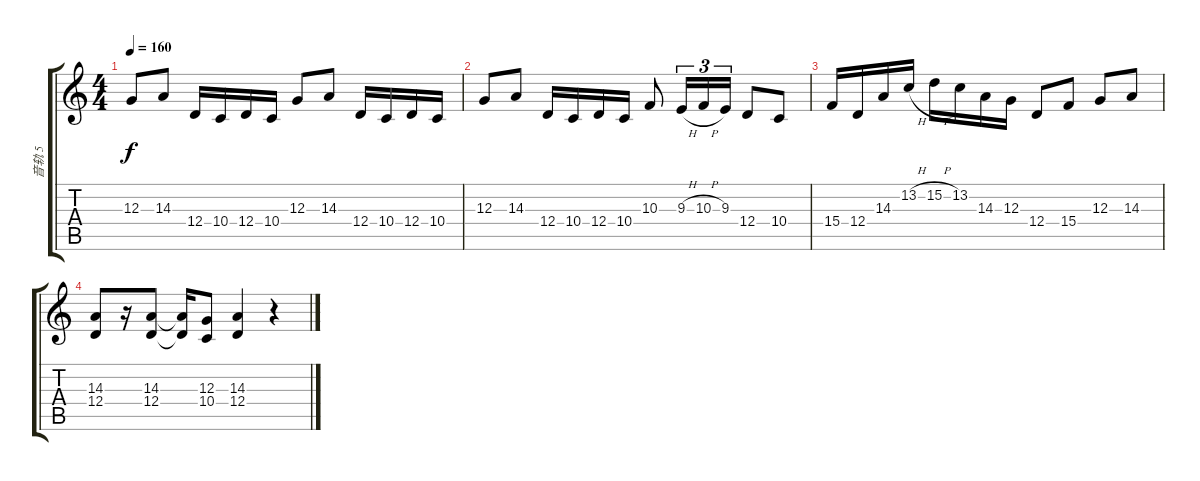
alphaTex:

\track ("音轨 5" "音轨 5") {instrument stringensemble1}
\staff {score tabs}
\tuning (E4 B3 G3 D3 A2 E2) {hide}
\ts (4 4)
\tempo 160
\clef g2
\ks c
12.3.8{dy f} 14.3.8 12.4.16 10.4.16 12.4.16 10.4.16 12.3.8 14.3.8 12.4.16 10.4.16 12.4.16 10.4.16 |
12.3.8 14.3.8 12.4.16 10.4.16 12.4.16 10.4.16 10.3.8 9.3{h}.16{tu (3 2)} 10.3{h}.16{tu (3 2)} 9.3.16{tu (3 2)} 12.4.8 10.4.8 |
15.4.16 12.4.16 14.3.16 13.2{h}.16 15.2{h}.16 13.2.16 14.3.16 12.3.16 12.4.8 15.4.8 12.3.8 14.3.8 |
(14.3 12.4).8 r.16 (14.3 12.4).8 (14.3{t} 12.4{t}).16 (12.3 10.4).8 (14.3 12.4).4 r.4
